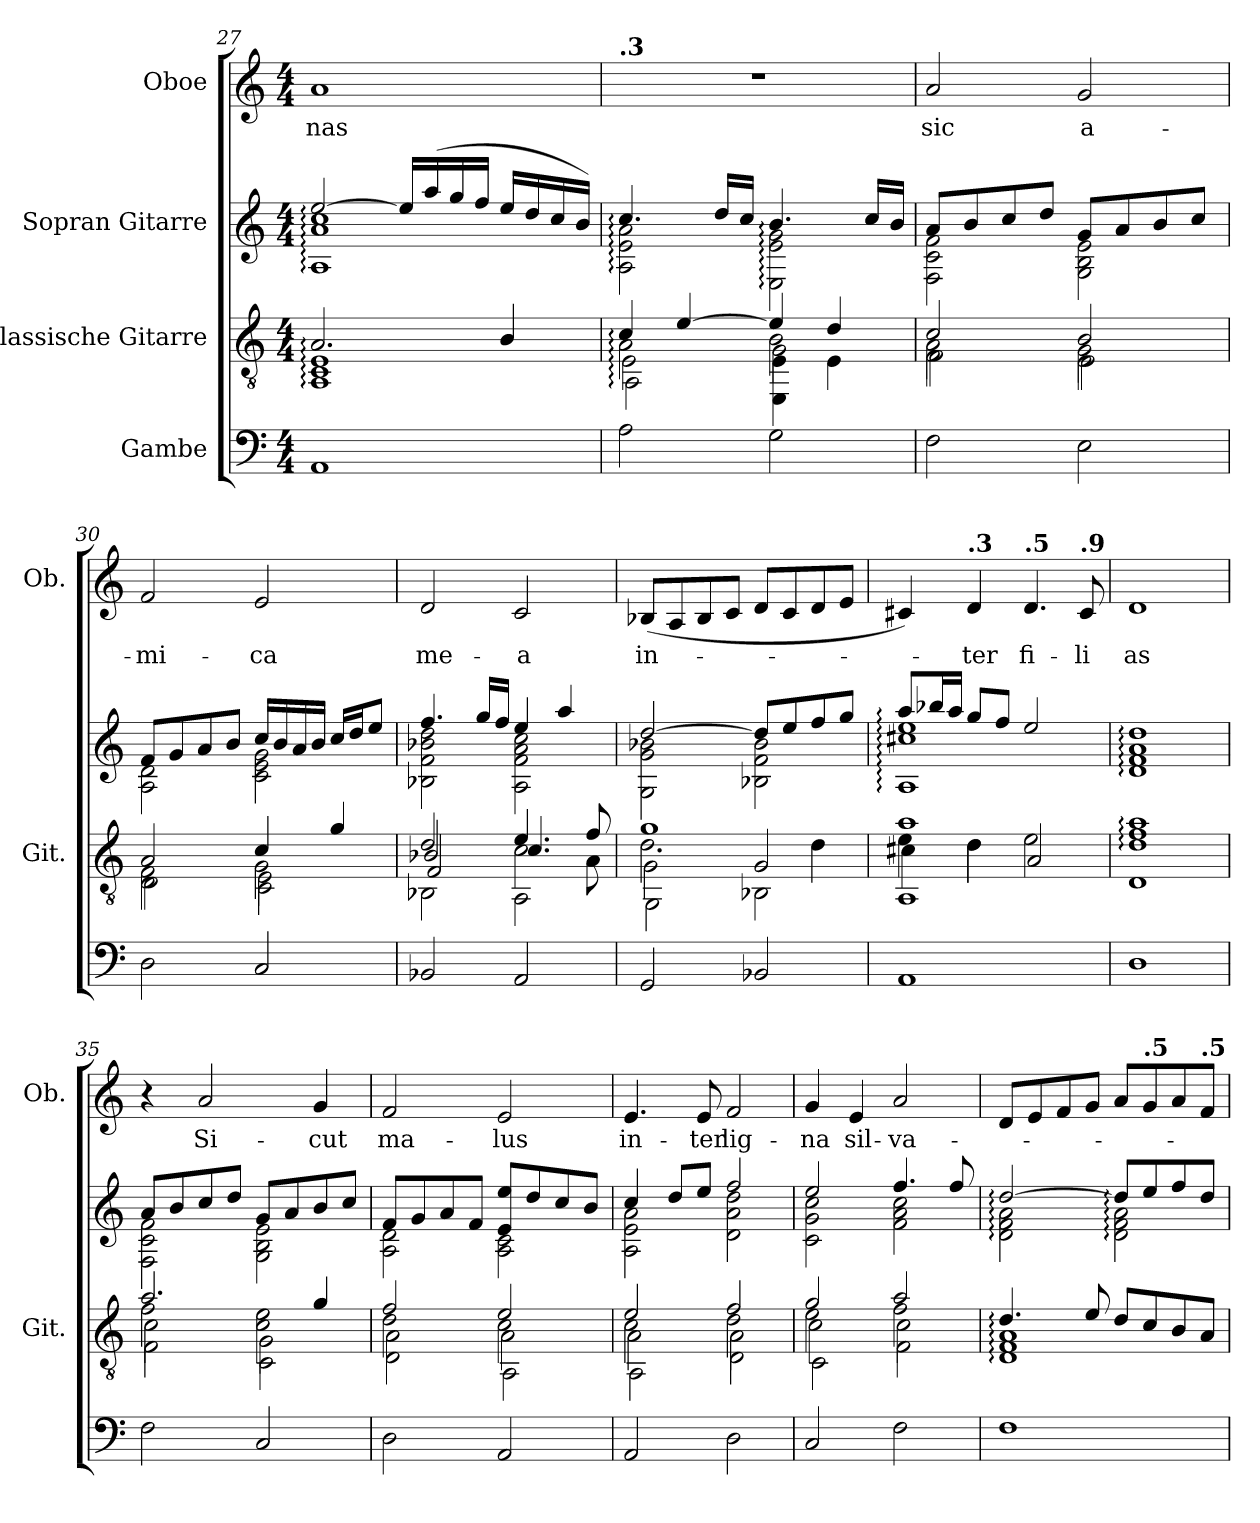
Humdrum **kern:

**kern	**kern	**kern	**kern	**text
*part4	*part3	*part2	*part1	*part1
*staff4	*staff3	*staff2	*staff1	*staff1
*I"Gambe	*I"Klassische Gitarre	*I"Sopran Gitarre	*I"Oboe	*
*	*I'Git.	*	*I'Ob.	*
!!LO:LB:g=z
*clefF4	*clefGv2	*clefG2	*clefG2	*
*k[]	*k[]	*k[]	*k[]	*
*M4/4	*M4/4	*M4/4	*M4/4	*
*MM70	*MM70	*MM70	*MM70	*
=27	=27	=27	=27	=27
*	*^	*^	*	*
*	*	*^	*	*	*	*
*	*	*	*^	*	*	*	*
1AA	2.A:/	1E:	1C:	1AA:	[2ee:/	1A: 1a: 1cc:	1a	-nas
.	.	.	.	.	16ee/LL]	.	.	.
.	.	.	.	.	(16aa/	.	.	.
.	.	.	.	.	16gg/	.	.	.
.	.	.	.	.	16ff/JJ	.	.	.
.	4B/	.	.	.	16ee/LL	.	.	.
.	.	.	.	.	16dd/	.	.	.
.	.	.	.	.	16cc/	.	.	.
.	.	.	.	.	16b/JJ)	.	.	.
=28	=28	=28	=28	=28	=28	=28	=28	=28
*	*	*	*	*	*	*	*MM83	*
!	!	!	!	!	!	!	!LO:TX:a:B:t=.3	!
2A\	4c:/	2A:\	2E:\	2AA:\	4.cc:/	2A\: 2e\: 2a\:	1r	.
.	[4e/	.	.	.	.	.	.	.
.	.	.	.	.	16dd/LL	.	.	.
.	.	.	.	.	16cc/JJ	.	.	.
2G\	4e/]	2B\	2G\	4EE\ 4E\	4.b:/	2E\: 2e\: 2g\:	.	.
.	4d/	.	.	4E\	.	.	.	.
.	.	.	.	.	16cc/LL	.	.	.
.	.	.	.	.	16b/JJ	.	.	.
=29	=29	=29	=29	=29	=29	=29	=29	=29
2F\	2c/	2A\	2F\	2F\	8a/L	2F\ 2c\ 2f\	2a/	sic
.	.	.	.	.	8b/	.	.	.
.	.	.	.	.	8cc/	.	.	.
.	.	.	.	.	8dd/J	.	.	.
2E\	2B/	2G\	2E\	2E\	8g/L	2G\ 2B\ 2e\	2g/	a-
.	.	.	.	.	8a/	.	.	.
.	.	.	.	.	8b/	.	.	.
.	.	.	.	.	8cc/J	.	.	.
=30	=30	=30	=30	=30	=30	=30	=30	=30
2D\	2A/	2F\	2D\	2D\	8f/L	2A\ 2d\	2f/	-mi-
.	.	.	.	.	8g/	.	.	.
.	.	.	.	.	8a/	.	.	.
.	.	.	.	.	8b/J	.	.	.
2C/	4c/	2G\	2E\	2C\	16cc/LL	2c\ 2e\ 2g\	2e/	-ca
.	.	.	.	.	16b/	.	.	.
.	.	.	.	.	16a/	.	.	.
.	.	.	.	.	16b/JJ	.	.	.
.	4g/	.	.	.	16cc/LL	.	.	.
.	.	.	.	.	16dd/J	.	.	.
.	.	.	.	.	8ee/J	.	.	.
!!LO:LB:g=z
=31	=31	=31	=31	=31	=31	=31	=31	=31
2BB-X/	2d/	2B-X/	2F/	2BB-X\	4.ff/	2B-X\ 2f\ 2b-X\ 2dd\	2d/	me-
.	.	.	.	.	16gg/LL	.	.	.
.	.	.	.	.	16ff/JJ	.	.	.
2AA/	4.e/	2c\	4.c/	2AA\	4ee/	2A\ 2f\ 2a\ 2cc\	2c/	-a
.	.	.	.	.	4aa/	.	.	.
.	8f/	.	8A\	.	.	.	.	.
=32	=32	=32	=32	=32	=32	=32	=32	=32
2GG/	1g	2.d\	2G\	2GG\	[2dd/	2G\ 2g\ 2b-X\	(8B-X/L	in-
.	.	.	.	.	.	.	8A/	.
.	.	.	.	.	.	.	8B-/	.
.	.	.	.	.	.	.	8c/J	.
2BB-X/	.	.	2G/	2BB-X\	8dd/L]	2B-X\ 2f\ 2b-\	8d/L	.
.	.	.	.	.	8ee/	.	8c/	.
.	.	4d\	.	.	8ff/	.	8d/	.
.	.	.	.	.	8gg/J	.	8e/J	.
=33	=33	=33	=33	=33	=33	=33	=33	=33
*	*	*	*	*	*	*	*MM90	*
1AA	1a	4e\	4c#X:\	1AA	8aa:/L	1A: 1cc#X: 1ee:	4c#X/)	.
.	.	.	.	.	16bb-X/L	.	.	.
.	.	.	.	.	16aa/JJ	.	.	.
*	*	*	*	*	*	*	*MM86	*
!	!	!	!	!	!	!	!LO:TX:a:B:t=.3	!
.	.	4d\	4d\	.	8gg/L	.	4d/	-ter
.	.	.	.	.	8ff/J	.	.	.
*	*	*	*	*	*	*	*MM82	*
!	!	!	!	!	!	!	!LO:TX:a:B:t=.5	!
.	.	2e\	2A/	.	2ee/	.	4.d/	fi-
*	*	*	*	*	*	*	*MM76	*
!	!	!	!	!	!	!	!LO:TX:a:B:t=.9	!
.	.	.	.	.	.	.	8c#/	-li
=34	=34	=34	=34	=34	=34	=34	=34	=34
*	*	*	*	*	*	*	*MM75	*
1D	1a:	1f:	1d:	1D	1dd:	1d: 1f: 1a:	1d	as
=35	=35	=35	=35	=35	=35	=35	=35	=35
*	*	*	*	*	*	*	*MM90	*
2F\	2.a/	2f\	2c\	2F\	8a/L	2F\ 2c\ 2f\	4r	.
.	.	.	.	.	8b/	.	.	.
.	.	.	.	.	8cc/	.	2a/	Si-
.	.	.	.	.	8dd/J	.	.	.
2C/	.	2c\ 2e\	2G\	2C\	8g/L	2G\ 2B\ 2e\	.	.
.	.	.	.	.	8a/	.	.	.
.	4g/	.	.	.	8b/	.	4g/	-cut
.	.	.	.	.	8cc/J	.	.	.
!!LO:PB:g=z
=36	=36	=36	=36	=36	=36	=36	=36	=36
2D\	2f/	2d\	2A\	2D\	8f/L	2A\ 2d\	2f/	ma-
.	.	.	.	.	8g/	.	.	.
.	.	.	.	.	8a/	.	.	.
.	.	.	.	.	8f/J	.	.	.
2AA/	2e/	2c\	2A\	2AA\	8e/ 8ee/L	2A\ 2c\	2e/	-lus
.	.	.	.	.	8dd/	.	.	.
.	.	.	.	.	8cc/	.	.	.
.	.	.	.	.	8b/J	.	.	.
=37	=37	=37	=37	=37	=37	=37	=37	=37
2AA/	2e/	2c\	2A\	2AA\	4cc/	2A\ 2e\ 2a\	4.e/	in-
.	.	.	.	.	8dd/L	.	.	.
.	.	.	.	.	8ee/J	.	8e/	-ter
2D\	2f/	2d\	2A\	2D\	2ff/	2d\ 2a\ 2dd\	2f/	lig-
=38	=38	=38	=38	=38	=38	=38	=38	=38
2C/	2g/	2e\	2c\	2C\	2ee/	2c\ 2g\ 2cc\	4g/	-na
.	.	.	.	.	.	.	4e/	sil-
2F\	2a/	2f\	2c\	2F\	4.ff/	2f\ 2a\ 2cc\	2a/	-va-
.	.	.	.	.	8ff/	.	.	.
=39	=39	=39	=39	=39	=39	=39	=39	=39
1F	4.d:/	1A:	1F:	1D:	[2dd:/	2d\: 2f\: 2a\:	8d/L	.
.	.	.	.	.	.	.	8e/	.
.	.	.	.	.	.	.	8f/	.
.	8e/	.	.	.	.	.	8g/J	.
*	*	*	*	*	*	*	*MM90	*
.	8d/L	.	.	.	8dd:/L]	2d\: 2f\: 2a\:	8a/L	.
*	*	*	*	*	*	*	*MM88	*
!	!	!	!	!	!	!	!LO:TX:a:B:t=.5	!
.	8c/	.	.	.	8ee/	.	8g/	.
*	*	*	*	*	*	*	*MM87	*
.	8B/	.	.	.	8ff/	.	8a/	.
*	*	*	*	*	*	*	*MM85	*
!	!	!	!	!	!	!	!LO:TX:a:B:t=.5	!
.	8A/J	.	.	.	8dd/J	.	8f/J	.
*	*v	*v	*v	*v	*	*	*	*
*	*	*v	*v	*	*
=	=	=	=	=
*-	*-	*-	*-	*-
